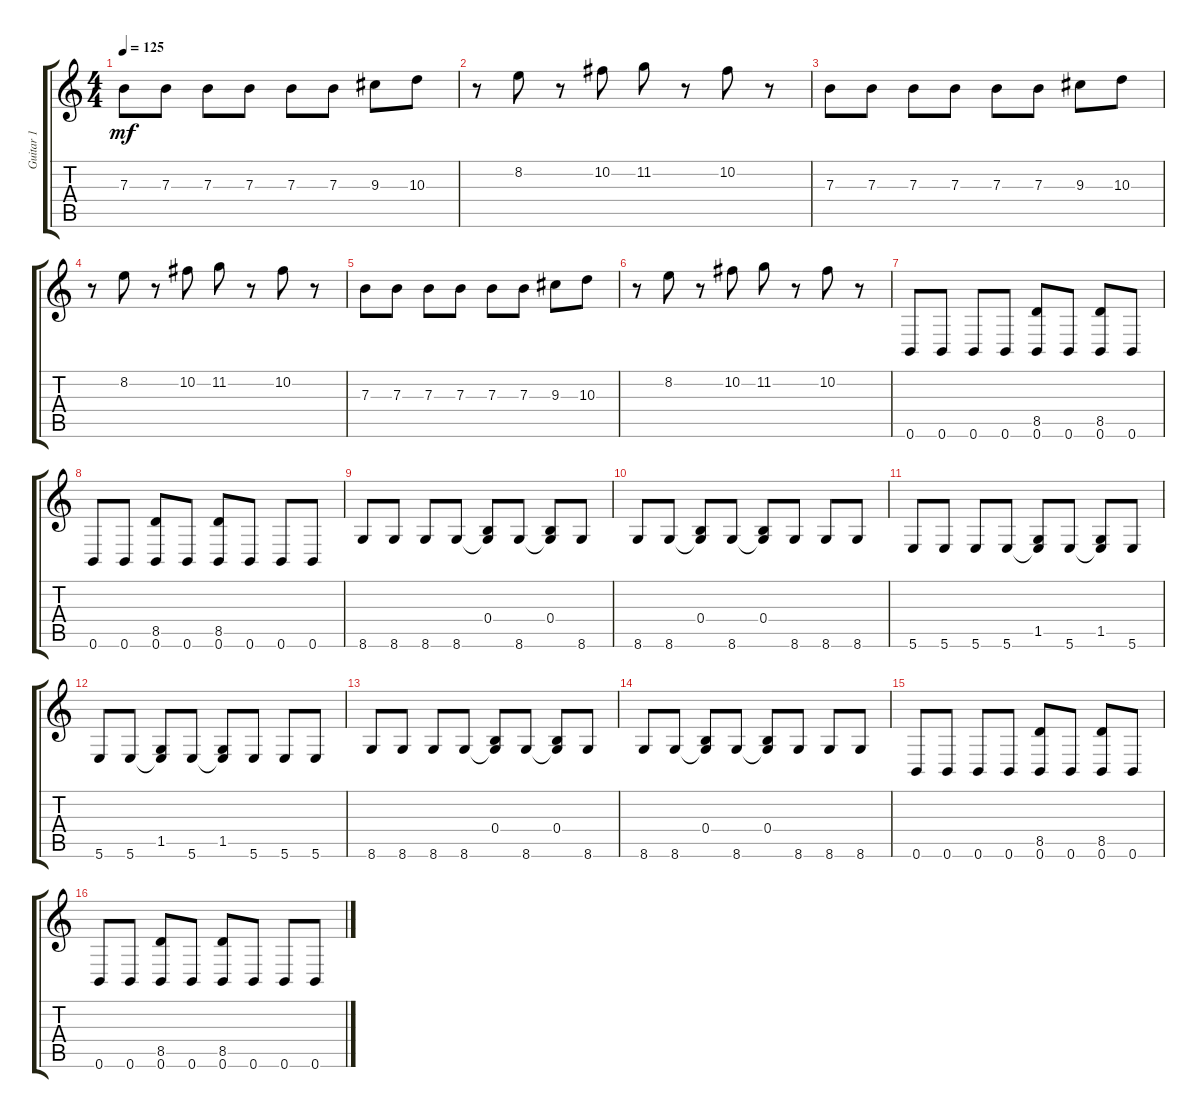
\track ("Guitar 1" "Guitar 1") {instrument distortionguitar}
\staff {score tabs}
\tuning (Db4 Ab3 E3 B2 Gb2 B1) {hide}
\ts (4 4)
\tempo 125
\clef g2
\ks c
7.3.8{dy mf} 7.3.8 7.3.8 7.3.8 7.3.8 7.3.8 9.3.8 10.3.8 |
r.8 8.2.8 r.8 10.2.8 11.2.8 r.8 10.2.8 r.8 |
7.3.8 7.3.8 7.3.8 7.3.8 7.3.8 7.3.8 9.3.8 10.3.8 |
r.8 8.2.8 r.8 10.2.8 11.2.8 r.8 10.2.8 r.8 |
7.3.8 7.3.8 7.3.8 7.3.8 7.3.8 7.3.8 9.3.8 10.3.8 |
r.8 8.2.8 r.8 10.2.8 11.2.8 r.8 10.2.8 r.8 |
0.6.8 0.6.8 0.6.8 0.6.8 (8.5 0.6).8 0.6.8 (8.5 0.6).8 0.6.8 |
0.6.8 0.6.8 (8.5 0.6).8 0.6.8 (8.5 0.6).8 0.6.8 0.6.8 0.6.8 |
8.6.8 8.6.8 8.6.8 8.6.8 (0.4 8.6{t}).8 8.6.8 (0.4 8.6{t}).8 8.6.8 |
8.6.8 8.6.8 (0.4 8.6{t}).8 8.6.8 (0.4 8.6{t}).8 8.6.8 8.6.8 8.6.8 |
5.6.8 5.6.8 5.6.8 5.6.8 (1.5 5.6{t}).8 5.6.8 (1.5 5.6{t}).8 5.6.8 |
5.6.8 5.6.8 (1.5 5.6{t}).8 5.6.8 (1.5 5.6{t}).8 5.6.8 5.6.8 5.6.8 |
8.6.8 8.6.8 8.6.8 8.6.8 (0.4 8.6{t}).8 8.6.8 (0.4 8.6{t}).8 8.6.8 |
8.6.8 8.6.8 (0.4 8.6{t}).8 8.6.8 (0.4 8.6{t}).8 8.6.8 8.6.8 8.6.8 |
0.6.8 0.6.8 0.6.8 0.6.8 (8.5 0.6).8 0.6.8 (8.5 0.6).8 0.6.8 |
0.6.8 0.6.8 (8.5 0.6).8 0.6.8 (8.5 0.6).8 0.6.8 0.6.8 0.6.8
